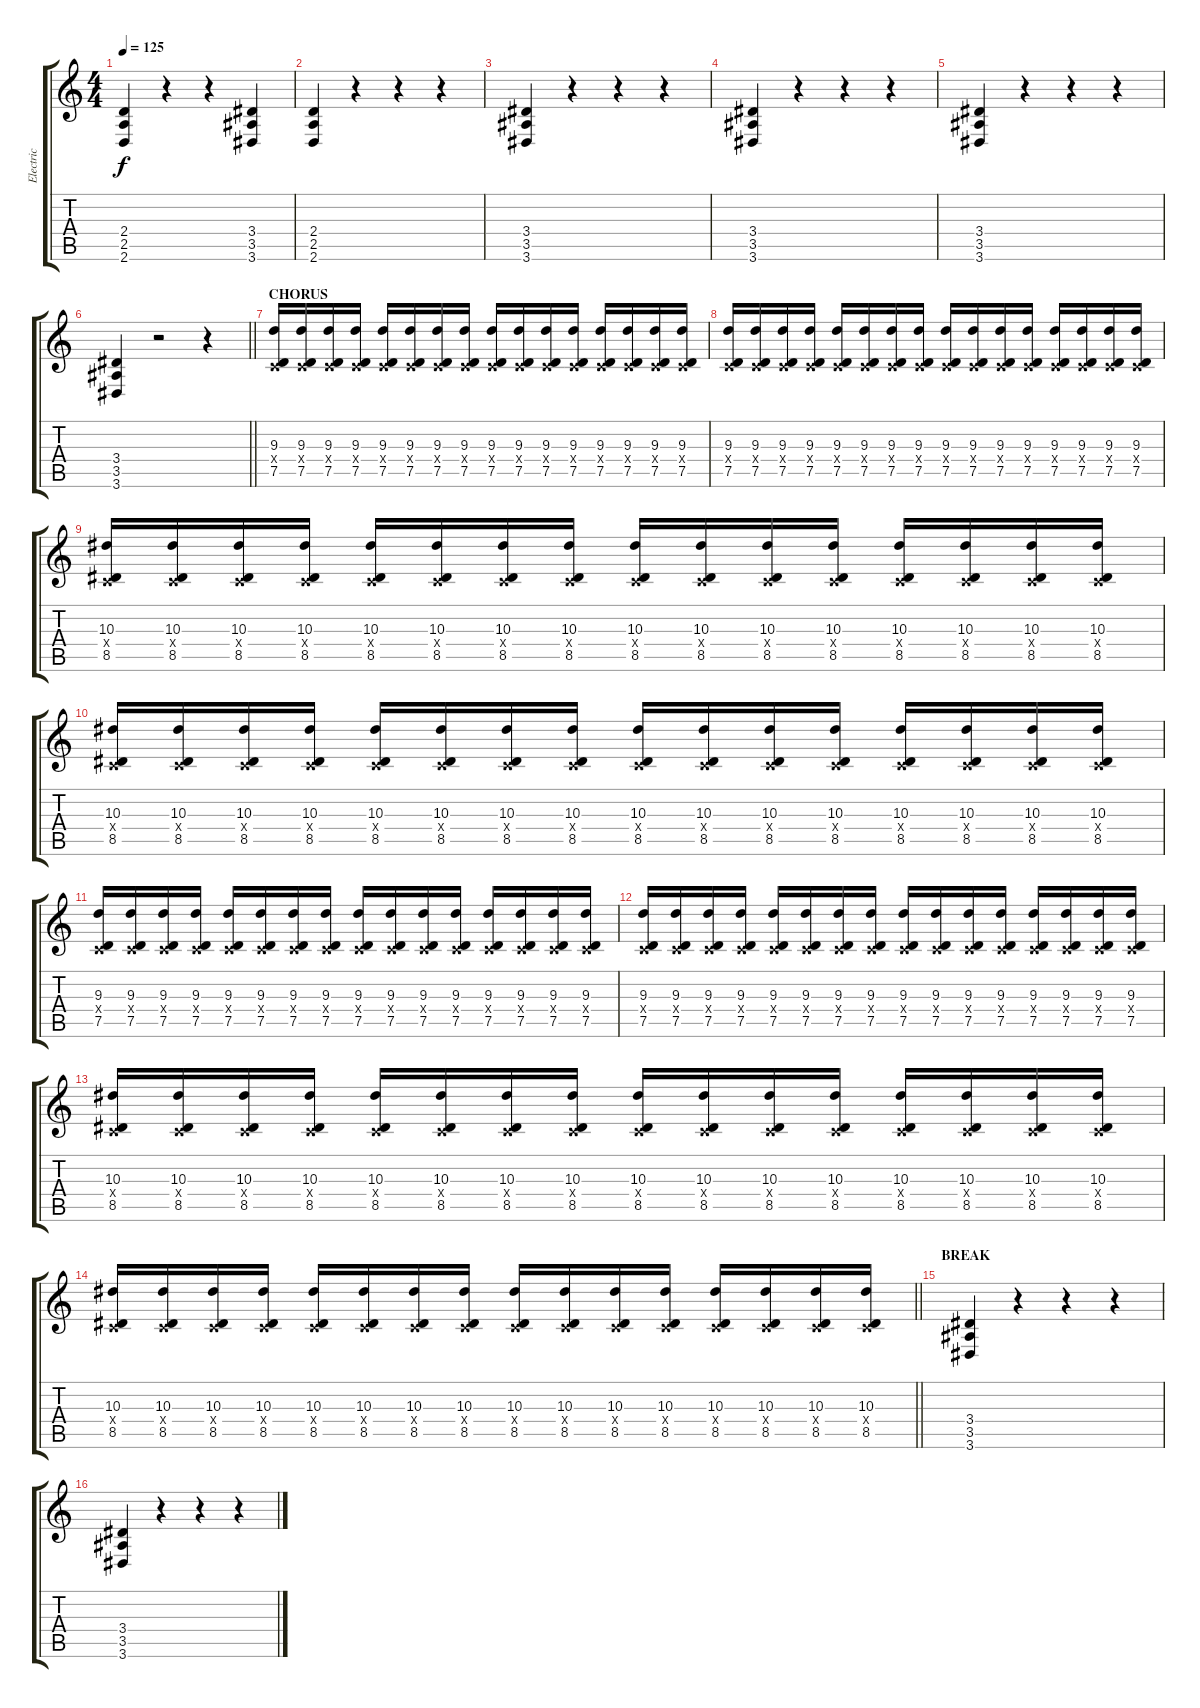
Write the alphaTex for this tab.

\track ("Electric" "Electric") {instrument distortionguitar}
\staff {score tabs}
\tuning (D4 A3 F3 C3 G2 C2) {hide}
\ts (4 4)
\tempo 125
\clef g2
\ks c
(2.4 2.5 2.6).4{dy f} r.4 r.4 (3.4 3.5 3.6).4 |
(2.4 2.5 2.6).4 r.4 r.4 r.4 |
(3.4 3.5 3.6).4 r.4 r.4 r.4 |
(3.4 3.5 3.6).4 r.4 r.4 r.4 |
(3.4 3.5 3.6).4 r.4 r.4 r.4 |
\barLineRight lightlight
(3.4 3.5 3.6).4 r.2 r.4 |
\section ("" "CHORUS")
(9.3 0.4{x} 7.5).16 (9.3 0.4{x} 7.5).16 (9.3 0.4{x} 7.5).16 (9.3 0.4{x} 7.5).16 (9.3 0.4{x} 7.5).16 (9.3 0.4{x} 7.5).16 (9.3 0.4{x} 7.5).16 (9.3 0.4{x} 7.5).16 (9.3 0.4{x} 7.5).16 (9.3 0.4{x} 7.5).16 (9.3 0.4{x} 7.5).16 (9.3 0.4{x} 7.5).16 (9.3 0.4{x} 7.5).16 (9.3 0.4{x} 7.5).16 (9.3 0.4{x} 7.5).16 (9.3 0.4{x} 7.5).16 |
(9.3 0.4{x} 7.5).16 (9.3 0.4{x} 7.5).16 (9.3 0.4{x} 7.5).16 (9.3 0.4{x} 7.5).16 (9.3 0.4{x} 7.5).16 (9.3 0.4{x} 7.5).16 (9.3 0.4{x} 7.5).16 (9.3 0.4{x} 7.5).16 (9.3 0.4{x} 7.5).16 (9.3 0.4{x} 7.5).16 (9.3 0.4{x} 7.5).16 (9.3 0.4{x} 7.5).16 (9.3 0.4{x} 7.5).16 (9.3 0.4{x} 7.5).16 (9.3 0.4{x} 7.5).16 (9.3 0.4{x} 7.5).16 |
(10.3 0.4{x} 8.5).16 (10.3 0.4{x} 8.5).16 (10.3 0.4{x} 8.5).16 (10.3 0.4{x} 8.5).16 (10.3 0.4{x} 8.5).16 (10.3 0.4{x} 8.5).16 (10.3 0.4{x} 8.5).16 (10.3 0.4{x} 8.5).16 (10.3 0.4{x} 8.5).16 (10.3 0.4{x} 8.5).16 (10.3 0.4{x} 8.5).16 (10.3 0.4{x} 8.5).16 (10.3 0.4{x} 8.5).16 (10.3 0.4{x} 8.5).16 (10.3 0.4{x} 8.5).16 (10.3 0.4{x} 8.5).16 |
(10.3 0.4{x} 8.5).16 (10.3 0.4{x} 8.5).16 (10.3 0.4{x} 8.5).16 (10.3 0.4{x} 8.5).16 (10.3 0.4{x} 8.5).16 (10.3 0.4{x} 8.5).16 (10.3 0.4{x} 8.5).16 (10.3 0.4{x} 8.5).16 (10.3 0.4{x} 8.5).16 (10.3 0.4{x} 8.5).16 (10.3 0.4{x} 8.5).16 (10.3 0.4{x} 8.5).16 (10.3 0.4{x} 8.5).16 (10.3 0.4{x} 8.5).16 (10.3 0.4{x} 8.5).16 (10.3 0.4{x} 8.5).16 |
(9.3 0.4{x} 7.5).16 (9.3 0.4{x} 7.5).16 (9.3 0.4{x} 7.5).16 (9.3 0.4{x} 7.5).16 (9.3 0.4{x} 7.5).16 (9.3 0.4{x} 7.5).16 (9.3 0.4{x} 7.5).16 (9.3 0.4{x} 7.5).16 (9.3 0.4{x} 7.5).16 (9.3 0.4{x} 7.5).16 (9.3 0.4{x} 7.5).16 (9.3 0.4{x} 7.5).16 (9.3 0.4{x} 7.5).16 (9.3 0.4{x} 7.5).16 (9.3 0.4{x} 7.5).16 (9.3 0.4{x} 7.5).16 |
(9.3 0.4{x} 7.5).16 (9.3 0.4{x} 7.5).16 (9.3 0.4{x} 7.5).16 (9.3 0.4{x} 7.5).16 (9.3 0.4{x} 7.5).16 (9.3 0.4{x} 7.5).16 (9.3 0.4{x} 7.5).16 (9.3 0.4{x} 7.5).16 (9.3 0.4{x} 7.5).16 (9.3 0.4{x} 7.5).16 (9.3 0.4{x} 7.5).16 (9.3 0.4{x} 7.5).16 (9.3 0.4{x} 7.5).16 (9.3 0.4{x} 7.5).16 (9.3 0.4{x} 7.5).16 (9.3 0.4{x} 7.5).16 |
(10.3 0.4{x} 8.5).16 (10.3 0.4{x} 8.5).16 (10.3 0.4{x} 8.5).16 (10.3 0.4{x} 8.5).16 (10.3 0.4{x} 8.5).16 (10.3 0.4{x} 8.5).16 (10.3 0.4{x} 8.5).16 (10.3 0.4{x} 8.5).16 (10.3 0.4{x} 8.5).16 (10.3 0.4{x} 8.5).16 (10.3 0.4{x} 8.5).16 (10.3 0.4{x} 8.5).16 (10.3 0.4{x} 8.5).16 (10.3 0.4{x} 8.5).16 (10.3 0.4{x} 8.5).16 (10.3 0.4{x} 8.5).16 |
\barLineRight lightlight
(10.3 0.4{x} 8.5).16 (10.3 0.4{x} 8.5).16 (10.3 0.4{x} 8.5).16 (10.3 0.4{x} 8.5).16 (10.3 0.4{x} 8.5).16 (10.3 0.4{x} 8.5).16 (10.3 0.4{x} 8.5).16 (10.3 0.4{x} 8.5).16 (10.3 0.4{x} 8.5).16 (10.3 0.4{x} 8.5).16 (10.3 0.4{x} 8.5).16 (10.3 0.4{x} 8.5).16 (10.3 0.4{x} 8.5).16 (10.3 0.4{x} 8.5).16 (10.3 0.4{x} 8.5).16 (10.3 0.4{x} 8.5).16 |
\section ("" "BREAK")
(3.4 3.5 3.6).4 r.4 r.4 r.4 |
(3.4 3.5 3.6).4 r.4 r.4 r.4
